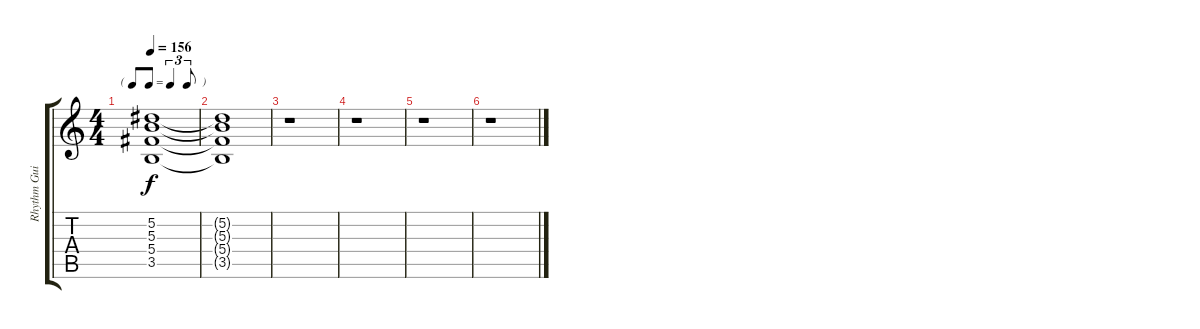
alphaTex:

\track ("Rhythm Guitar 1" "Rhythm Gui") {instrument overdrivenguitar}
\staff {score tabs}
\tuning (Eb4 Bb3 Gb3 Db3 Ab2 Eb2) {hide}
\ts (4 4)
\tf triplet8th
\tempo 156
\clef g2
\ks c
(5.2{t} 5.3{t} 5.4{t} 3.5{t}).1{dy f} |
(5.2{t} 5.3{t} 5.4{t} 3.5{t}).1 |
r.1 |
r.1 |
r.1 |
r.1
